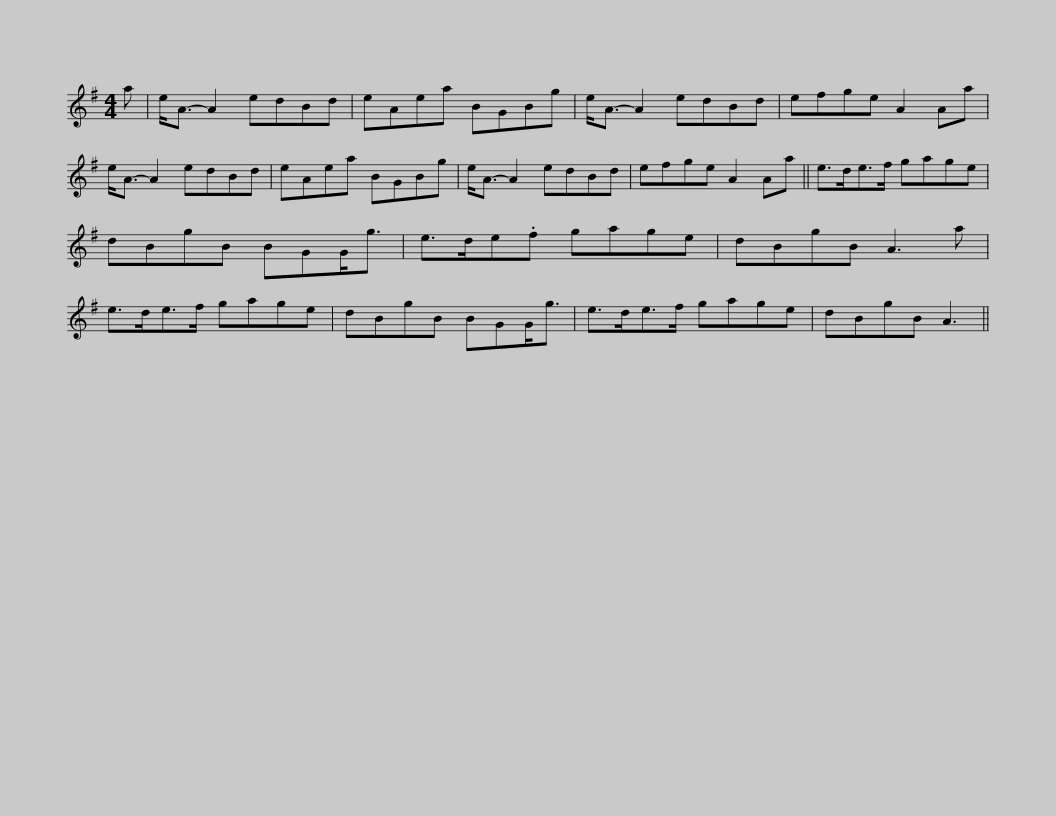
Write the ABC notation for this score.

X:1
L:1/8
M:4/4
I:linebreak $
K:G
V:1 treble
V:1
 a | e<A- A2 edBd | eAea BGBg | e<A- A2 edBd | efge A2 Aa | %5
 e<A- A2 edBd |$ eAea BGBg | e<A- A2 edBd | efge A2 Aa || e>de>f gage | %10
 dBgB BGG<g |$ e>de.f gage | dBgB A3 a | e>de>f gage | dBgB BGG<g | %15
 e>de>f gage |$ dBgB A3 || %17
